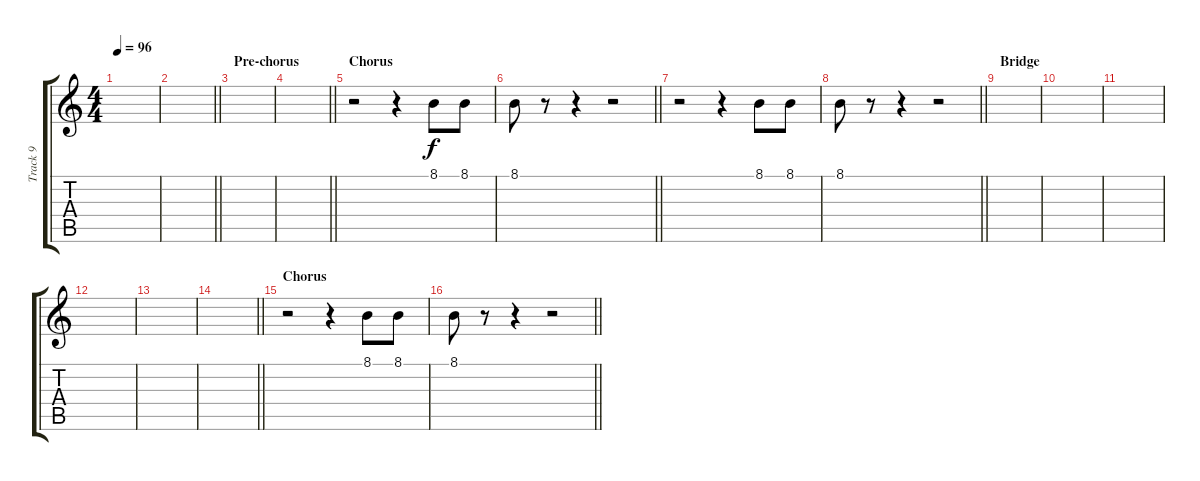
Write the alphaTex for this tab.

\track ("Track 9" "Track 9") {instrument lead1square}
\staff {score tabs}
\tuning (Eb4 Bb3 Gb3 Db3 Ab2 Eb2) {hide}
\ts (4 4)
\tempo 96
\clef g2
\ks c
|
\barLineRight lightlight
|
\section ("" "Pre-chorus")
|
\barLineRight lightlight
|
\section ("" "Chorus")
r.2 r.4 8.1.8 8.1.8 |
\barLineRight lightlight
8.1.8 r.8 r.4 r.2 |
r.2 r.4 8.1.8 8.1.8 |
\barLineRight lightlight
8.1.8 r.8 r.4 r.2 |
\section ("" "Bridge")
|
|
|
|
|
\barLineRight lightlight
|
\section ("" "Chorus")
r.2 r.4 8.1.8 8.1.8 |
\barLineRight lightlight
8.1.8 r.8 r.4 r.2
